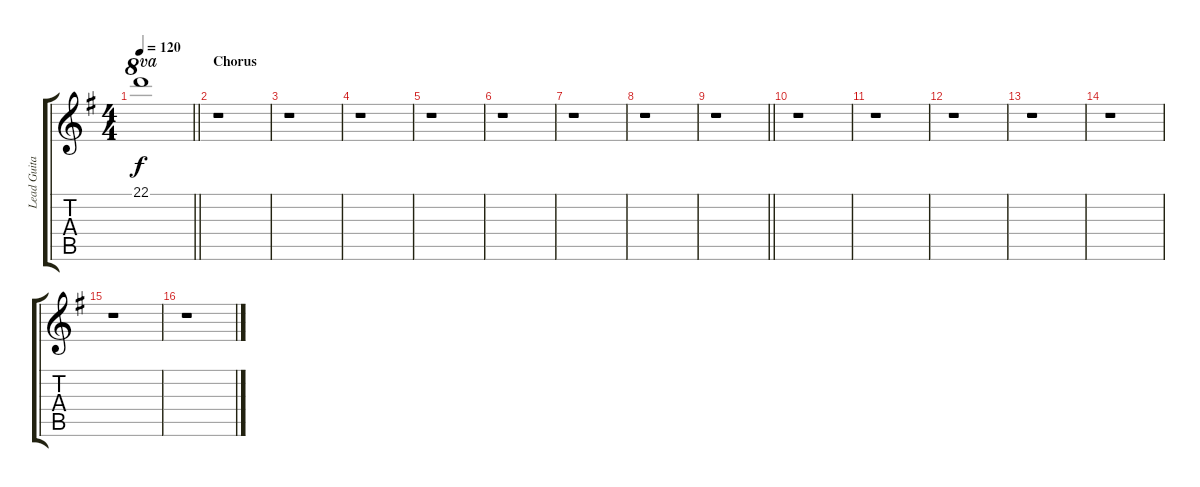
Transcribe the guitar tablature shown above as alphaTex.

\track ("Lead Guitar A" "Lead Guita") {instrument distortionguitar}
\staff {score tabs}
\tuning (E4 B3 G3 D3 A2 E2) {hide}
\ts (4 4)
\tempo 120
\clef g2
\barLineRight lightlight
\ks eminor
22.1{t}.1{ot 8va dy f} |
\section ("" "Chorus")
r.1 |
r.1 |
r.1 |
r.1 |
r.1 |
r.1 |
r.1 |
\barLineRight lightlight
r.1 |
r.1 |
r.1 |
r.1 |
r.1 |
r.1 |
r.1 |
r.1
